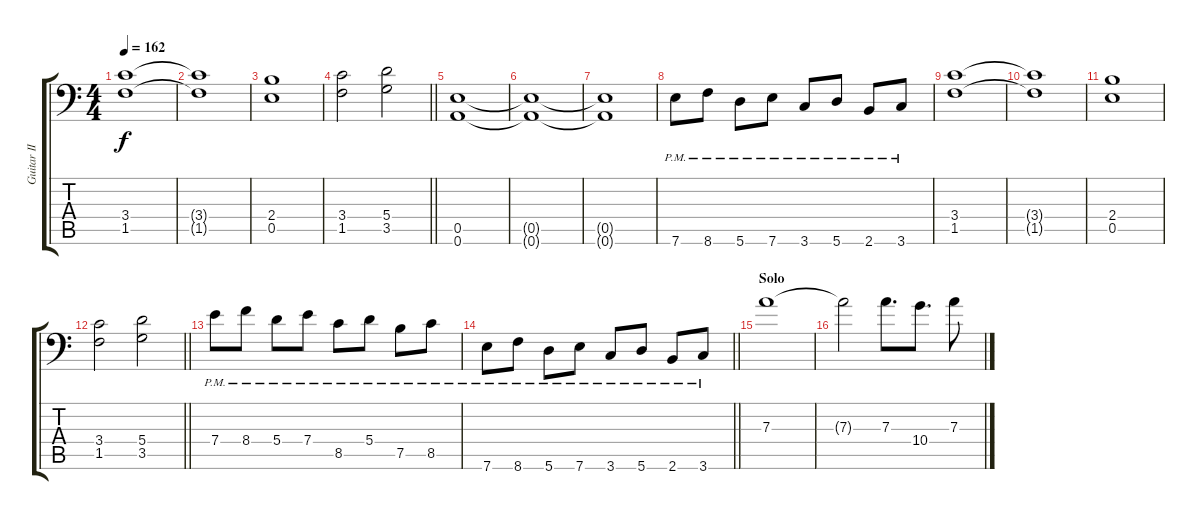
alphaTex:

\track ("Guitar II" "Guitar II") {instrument distortionguitar}
\staff {score tabs}
\tuning (B3 Gb3 D3 A2 E2 A1) {hide}
\ts (4 4)
\tempo 162
\clef f4
\ks c
(3.4 1.5).1{dy f} |
(3.4{t} 1.5{t}).1 |
(2.4 0.5).1 |
\barLineRight lightlight
(3.4 1.5).2 (5.4 3.5).2 |
\section ("" "")
(0.5 0.6).1 |
(0.5{t} 0.6{t}).1 |
(0.5{t} 0.6{t}).1 |
7.6{pm}.8 8.6{pm}.8 5.6{pm}.8 7.6{pm}.8 3.6{pm}.8 5.6{pm}.8 2.6{pm}.8 3.6{pm}.8 |
(3.4 1.5).1 |
(3.4{t} 1.5{t}).1 |
(2.4 0.5).1 |
\barLineRight lightlight
(3.4 1.5).2 (5.4 3.5).2 |
\section ("" "")
7.4{pm}.8 8.4{pm}.8 5.4{pm}.8 7.4{pm}.8 8.5{pm}.8 5.4{pm}.8 7.5{pm}.8 8.5{pm}.8 |
\barLineRight lightlight
7.6{pm}.8 8.6{pm}.8 5.6{pm}.8 7.6{pm}.8 3.6{pm}.8 5.6{pm}.8 2.6{pm}.8 3.6{pm}.8 |
\section ("" "Solo")
7.3.1{volume 14} |
7.3{t}.2 7.3.8{d} 10.4.8{d} 7.3.8
